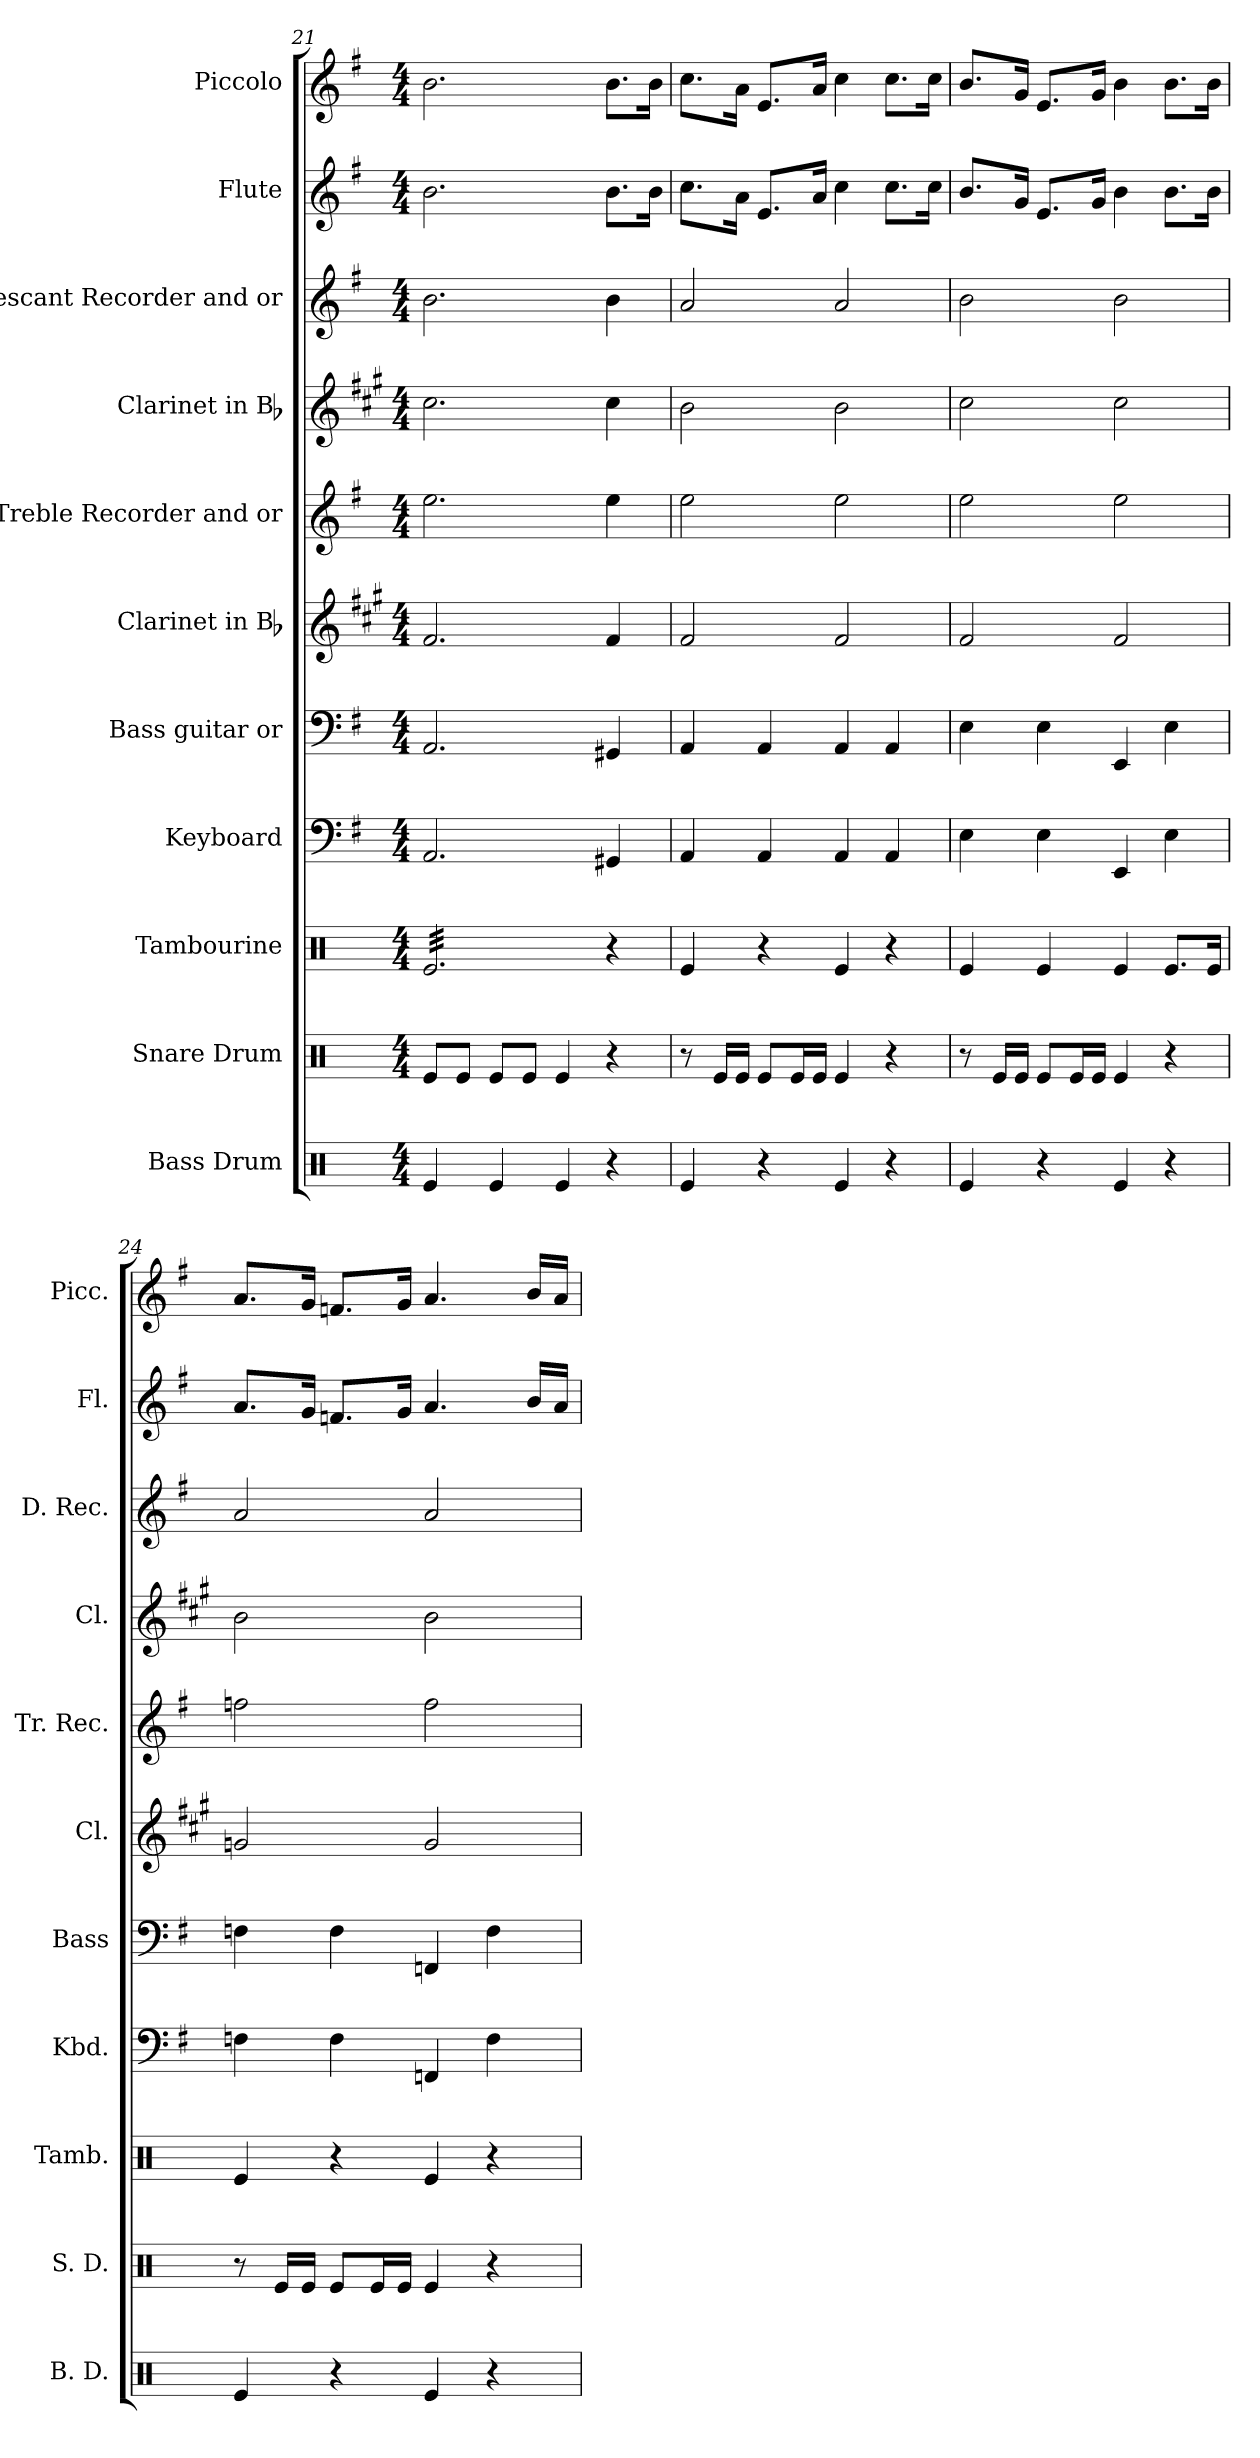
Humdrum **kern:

**kern	**kern	**kern	**kern	**kern	**kern	**kern	**kern	**kern	**kern	**kern
*part11	*part10	*part9	*part8	*part7	*part6	*part5	*part4	*part3	*part2	*part1
*staff11	*staff10	*staff9	*staff8	*staff7	*staff6	*staff5	*staff4	*staff3	*staff2	*staff1
*I"Bass Drum	*I"Snare Drum	*I"Tambourine	*I"Keyboard	*I"Bass guitar  or	*I"Clarinet in Bb	*I"Treble Recorder  and or	*I"Clarinet in Bb	*I"Descant Recorder   and or	*I"Flute	*I"Piccolo
*I'B. D.	*I'S. D.	*I'Tamb.	*I'Kbd.	*I'Bass	*I'Cl.	*I'Tr. Rec.	*I'Cl.	*I'D. Rec.	*I'Fl.	*I'Picc.
*clefX	*clefX	*clefX	*clefF4	*clefF4	*clefG2	*clefG2	*clefG2	*clefG2	*clefG2	*clefG2
*	*	*	*	*ITrd7c12	*ITrd1c2	*	*ITrd1c2	*ITrd-7c-12	*	*ITrd-7c-12
*k[]	*k[]	*k[]	*k[f#]	*k[f#]	*k[f#]	*k[f#]	*k[f#]	*k[f#]	*k[f#]	*k[f#]
*C:	*C:	*C:	*G:	*G:	*G:	*G:	*G:	*G:	*G:	*G:
*M4/4	*M4/4	*M4/4	*M4/4	*M4/4	*M4/4	*M4/4	*M4/4	*M4/4	*M4/4	*M4/4
=21	=21	=21	=21	=21	=21	=21	=21	=21	=21	=21
*	*	*tremolo	*	*	*	*	*	*	*	*
4Rei/	8Rei/L	32Rei/LLL	2.AAi/	2.AAAi/	2.ei/	2.eei\	2.bi\	2.bbi\	2.bi\	2.bbi\
.	.	32Rei/	.	.	.	.	.	.	.	.
.	.	32Rei/	.	.	.	.	.	.	.	.
.	.	32Rei/	.	.	.	.	.	.	.	.
.	8Rei/J	32Rei/	.	.	.	.	.	.	.	.
.	.	32Rei/	.	.	.	.	.	.	.	.
.	.	32Rei/	.	.	.	.	.	.	.	.
.	.	32Rei/	.	.	.	.	.	.	.	.
4Rei/	8Rei/L	32Rei/	.	.	.	.	.	.	.	.
.	.	32Rei/	.	.	.	.	.	.	.	.
.	.	32Rei/	.	.	.	.	.	.	.	.
.	.	32Rei/	.	.	.	.	.	.	.	.
.	8Rei/J	32Rei/	.	.	.	.	.	.	.	.
.	.	32Rei/	.	.	.	.	.	.	.	.
.	.	32Rei/	.	.	.	.	.	.	.	.
.	.	32Rei/	.	.	.	.	.	.	.	.
4Rei/	4Rei/	32Rei/	.	.	.	.	.	.	.	.
.	.	32Rei/	.	.	.	.	.	.	.	.
.	.	32Rei/	.	.	.	.	.	.	.	.
.	.	32Rei/	.	.	.	.	.	.	.	.
.	.	32Rei/	.	.	.	.	.	.	.	.
.	.	32Rei/	.	.	.	.	.	.	.	.
.	.	32Rei/	.	.	.	.	.	.	.	.
.	.	32Rei/JJJ	.	.	.	.	.	.	.	.
*	*	*Xtremolo	*	*	*	*	*	*	*	*
4r	4r	4r	4GG#Xi/	4GGG#Xi/	4ei/	4eei\	4bi\	4bbi\	8.bi\L	8.bbi\L
.	.	.	.	.	.	.	.	.	16bi\Jk	16bbi\Jk
=22	=22	=22	=22	=22	=22	=22	=22	=22	=22	=22
4Rei/	8r	4Rei/	4AAi/	4AAAi/	2ei/	2eei\	2ai\	2aai/	8.cci\L	8.ccci\L
.	16Rei/LL	.	.	.	.	.	.	.	.	.
.	16Rei/JJ	.	.	.	.	.	.	.	16ai\Jk	16aai\Jk
4r	8Rei/L	4r	4AAi/	4AAAi/	.	.	.	.	8.ei/L	8.eei/L
.	16Rei/L	.	.	.	.	.	.	.	.	.
.	16Rei/JJ	.	.	.	.	.	.	.	16ai/Jk	16aai/Jk
4Rei/	4Rei/	4Rei/	4AAi/	4AAAi/	2ei/	2eei\	2ai\	2aai/	4cci\	4ccci\
4r	4r	4r	4AAi/	4AAAi/	.	.	.	.	8.cci\L	8.ccci\L
.	.	.	.	.	.	.	.	.	16cci\Jk	16ccci\Jk
=23	=23	=23	=23	=23	=23	=23	=23	=23	=23	=23
4Rei/	8r	4Rei/	4Ei\	4EEi\	2ei/	2eei\	2bi\	2bbi\	8.bi/L	8.bbi/L
.	16Rei/LL	.	.	.	.	.	.	.	.	.
.	16Rei/JJ	.	.	.	.	.	.	.	16gi/Jk	16ggi/Jk
4r	8Rei/L	4Rei/	4Ei\	4EEi\	.	.	.	.	8.ei/L	8.eei/L
.	16Rei/L	.	.	.	.	.	.	.	.	.
.	16Rei/JJ	.	.	.	.	.	.	.	16gi/Jk	16ggi/Jk
4Rei/	4Rei/	4Rei/	4EEi/	4EEEi/	2ei/	2eei\	2bi\	2bbi\	4bi\	4bbi\
4r	4r	8.Rei/L	4Ei\	4EEi\	.	.	.	.	8.bi\L	8.bbi\L
.	.	16Rei/Jk	.	.	.	.	.	.	16bi\Jk	16bbi\Jk
!!LO:PB:g=z
=24	=24	=24	=24	=24	=24	=24	=24	=24	=24	=24
4Rei/	8r	4Rei/	4Fni\	4FFni\	2fni/	2ffni\	2ai\	2aai/	8.ai/L	8.aai/L
.	16Rei/LL	.	.	.	.	.	.	.	.	.
.	16Rei/JJ	.	.	.	.	.	.	.	16gi/Jk	16ggi/Jk
4r	8Rei/L	4r	4Fi\	4FFi\	.	.	.	.	8.fni/L	8.ffni/L
.	16Rei/L	.	.	.	.	.	.	.	.	.
.	16Rei/JJ	.	.	.	.	.	.	.	16gi/Jk	16ggi/Jk
4Rei/	4Rei/	4Rei/	4FFni/	4FFFni/	2fi/	2ffi\	2ai\	2aai/	4.ai/	4.aai/
4r	4r	4r	4Fi\	4FFi\	.	.	.	.	.	.
.	.	.	.	.	.	.	.	.	16bi/LL	16bbi/LL
.	.	.	.	.	.	.	.	.	16ai/JJ	16aai/JJ
=	=	=	=	=	=	=	=	=	=	=
*-	*-	*-	*-	*-	*-	*-	*-	*-	*-	*-
